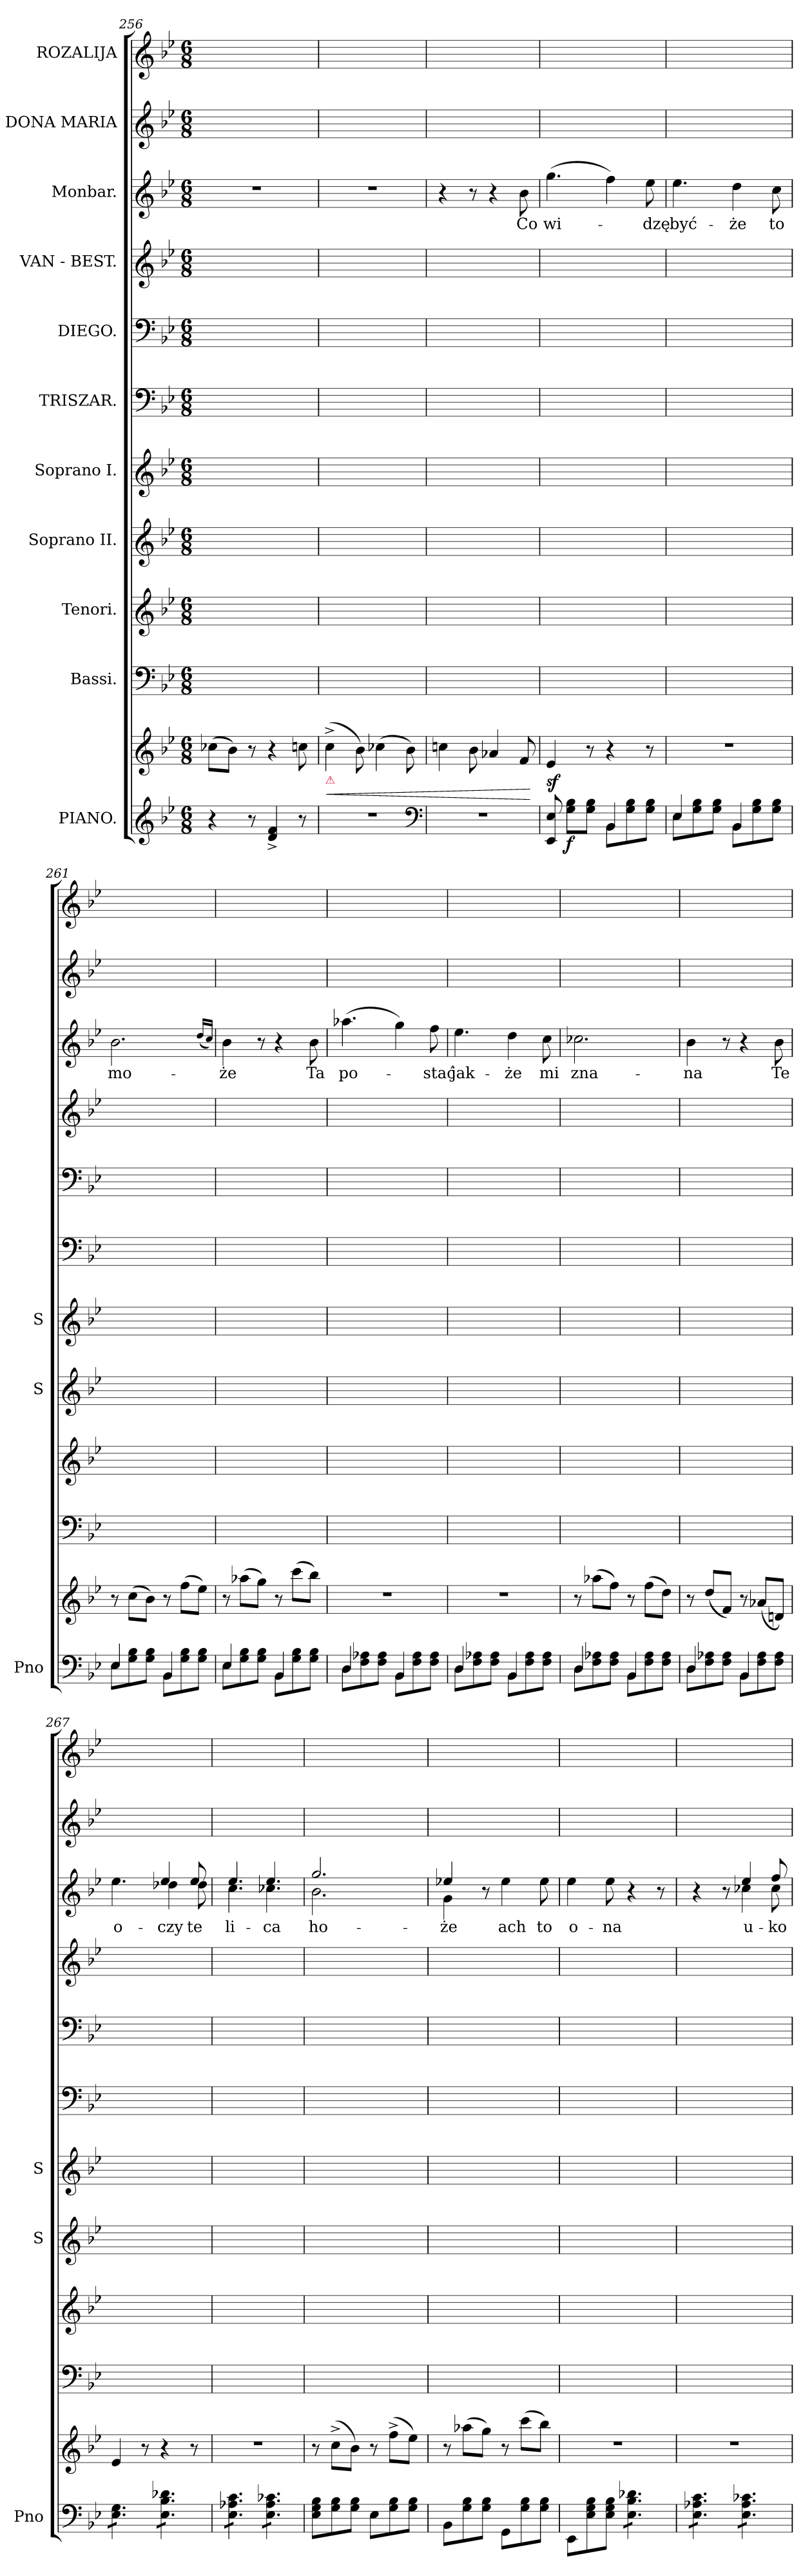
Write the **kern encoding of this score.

**kern	**kern	**dynam	**kern	**kern	**kern	**kern	**kern	**kern	**kern	**kern	**text	**kern	**kern
*part11	*part11	*part11	*part10	*part9	*part8	*part7	*part6	*part5	*part4	*part3	*part3	*part2	*part1
*staff12	*staff11	*staff11/12	*staff10	*staff9	*staff8	*staff7	*staff6	*staff5	*staff4	*staff3	*staff3	*staff2	*staff1
*I"PIANO.	*	*	*I"Bassi.	*I"Tenori.	*I"Soprano II.	*I"Soprano I.	*I"TRISZAR.	*I"DIEGO.	*I"VAN - BEST.	*I"Monbar.	*	*I"DONA MARIA	*I"ROZALIJA
*I'Pno	*	*	*	*	*I'S	*I'S	*	*	*	*	*	*	*
*clefG2	*clefG2	*	*clefF4	*clefG2	*clefG2	*clefG2	*clefF4	*clefF4	*clefG2	*clefG2	*	*clefG2	*clefG2
*	*	*	*	*ITrd8c12	*	*	*	*	*ITrd8c12	*ITrd8c12	*	*	*
*k[b-e-]	*k[b-e-]	*	*k[b-e-]	*k[b-e-]	*k[b-e-]	*k[b-e-]	*k[b-e-]	*k[b-e-]	*k[b-e-]	*k[b-e-]	*	*k[b-e-]	*k[b-e-]
*B-:	*B-:	*	*B-:	*B-:	*B-:	*B-:	*B-:	*B-:	*B-:	*B-:	*	*B-:	*B-:
*M6/8	*M6/8	*	*M6/8	*M6/8	*M6/8	*M6/8	*M6/8	*M6/8	*M6/8	*M6/8	*	*M6/8	*M6/8
=256	=256	=256	=256	=256	=256	=256	=256	=256	=256	=256	=256	=256	=256
4r	(8cc-X\L	.	2.ryy	2.ryy	2.ryy	2.ryy	2.ryy	2.ryy	2.ryy	2.r	.	2.ryy	2.ryy
.	8b-\J)	.	.	.	.	.	.	.	.	.	.	.	.
8r	8r	.	.	.	.	.	.	.	.	.	.	.	.
4d^>/ 4f^>/	4r	.	.	.	.	.	.	.	.	.	.	.	.
8r	8ccn\	.	.	.	.	.	.	.	.	.	.	.	.
=257	=257	=257	=257	=257	=257	=257	=257	=257	=257	=257	=257	=257	=257
!	!LO:TX:b:Bi:color=crimson:t=⚠	!	!	!	!	!	!	!	!	!	!	!	!
2.r	(4cc^<\	<	2.ryy	2.ryy	2.ryy	2.ryy	2.ryy	2.ryy	2.ryy	2.r	.	2.ryy	2.ryy
.	8b-\)	.	.	.	.	.	.	.	.	.	.	.	.
.	(4cc-X\	.	.	.	.	.	.	.	.	.	.	.	.
.	8b-\)	.	.	.	.	.	.	.	.	.	.	.	.
*clefF4	*	*	*	*	*	*	*	*	*	*	*	*	*
=258	=258	=258	=258	=258	=258	=258	=258	=258	=258	=258	=258	=258	=258
2.r	4ccn\	.	2.ryy	2.ryy	2.ryy	2.ryy	2.ryy	2.ryy	2.ryy	4r	.	2.ryy	2.ryy
.	8b-\	.	.	.	.	.	.	.	.	8r	.	.	.
.	4a-X/	.	.	.	.	.	.	.	.	4r	.	.	.
.	8f/	.	.	.	.	.	.	.	.	8B-\	Co	.	.
.	.	[	.	.	.	.	.	.	.	.	.	.	.
=259	=259	=259	=259	=259	=259	=259	=259	=259	=259	=259	=259	=259	=259
*^	*	*	*	*	*	*	*	*	*	*	*	*	*
8ryy	8EE-/ 8E-/	4e-/	sf	2.ryy	2.ryy	2.ryy	2.ryy	2.ryy	2.ryy	2.ryy	(4.g\	wi-	2.ryy	2.ryy
!	!	!	!LO:DY:b=2	!	!	!	!	!	!	!	!	!	!	!
8ryy	8G\ 8B-\L	.	f	.	.	.	.	.	.	.	.	.	.	.
8ryy	8G\ 8B-\J	8r	.	.	.	.	.	.	.	.	.	.	.	.
4BB-/	8BB-\L	4r	.	.	.	.	.	.	.	.	4f\)	.	.	.
.	8G\ 8B-\	.	.	.	.	.	.	.	.	.	.	.	.	.
8ryy	8G\ 8B-\J	8r	.	.	.	.	.	.	.	.	8e-\	-dzę	.	.
=260	=260	=260	=260	=260	=260	=260	=260	=260	=260	=260	=260	=260	=260	=260
4E-/	8E-\L	2.r	.	2.ryy	2.ryy	2.ryy	2.ryy	2.ryy	2.ryy	2.ryy	4.e-\	być-	2.ryy	2.ryy
.	8G\ 8B-\	.	.	.	.	.	.	.	.	.	.	.	.	.
8ryy	8G\ 8B-\J	.	.	.	.	.	.	.	.	.	.	.	.	.
4BB-/	8BB-\L	.	.	.	.	.	.	.	.	.	4d\	-że	.	.
.	8G\ 8B-\	.	.	.	.	.	.	.	.	.	.	.	.	.
8ryy	8G\ 8B-\J	.	.	.	.	.	.	.	.	.	8c\	to	.	.
=261	=261	=261	=261	=261	=261	=261	=261	=261	=261	=261	=261	=261	=261	=261
4E-/	8E-\L	8r	.	2.ryy	2.ryy	2.ryy	2.ryy	2.ryy	2.ryy	2.ryy	2.B-\	mo-	2.ryy	2.ryy
.	8G\ 8B-\	(8cc\L	.	.	.	.	.	.	.	.	.	.	.	.
8ryy	8G\ 8B-\J	8b-\J)	.	.	.	.	.	.	.	.	.	.	.	.
4BB-/	8BB-\L	8r	.	.	.	.	.	.	.	.	.	.	.	.
.	8G\ 8B-\	(8ff\L	.	.	.	.	.	.	.	.	.	.	.	.
8ryy	8G\ 8B-\J	8ee-\J)	.	.	.	.	.	.	.	.	.	.	.	.
.	.	.	.	.	.	.	.	.	.	.	(16qqd/LL	.	.	.
.	.	.	.	.	.	.	.	.	.	.	16qqc/JJ)	.	.	.
=262	=262	=262	=262	=262	=262	=262	=262	=262	=262	=262	=262	=262	=262	=262
4E-/	8E-\L	8r	.	2.ryy	2.ryy	2.ryy	2.ryy	2.ryy	2.ryy	2.ryy	4B-\	-że	2.ryy	2.ryy
.	8G\ 8B-\	(8aa-X\L	.	.	.	.	.	.	.	.	.	.	.	.
8ryy	8G\ 8B-\J	8gg\J)	.	.	.	.	.	.	.	.	8r	.	.	.
4BB-/	8BB-\L	8r	.	.	.	.	.	.	.	.	4r	.	.	.
.	8G\ 8B-\	(8ccc\L	.	.	.	.	.	.	.	.	.	.	.	.
8ryy	8G\ 8B-\J	8bb-\J)	.	.	.	.	.	.	.	.	8B-\	Ta	.	.
=263	=263	=263	=263	=263	=263	=263	=263	=263	=263	=263	=263	=263	=263	=263
4D/	8D\L	2.r	.	2.ryy	2.ryy	2.ryy	2.ryy	2.ryy	2.ryy	2.ryy	(4.a-X\	po-	2.ryy	2.ryy
.	8F\ 8A-X\	.	.	.	.	.	.	.	.	.	.	.	.	.
8ryy	8F\ 8A-\J	.	.	.	.	.	.	.	.	.	.	.	.	.
4BB-/	8BB-\L	.	.	.	.	.	.	.	.	.	4g\)	.	.	.
.	8F\ 8A-\	.	.	.	.	.	.	.	.	.	.	.	.	.
8ryy	8F\ 8A-\J	.	.	.	.	.	.	.	.	.	8f\	-stać	.	.
=264	=264	=264	=264	=264	=264	=264	=264	=264	=264	=264	=264	=264	=264	=264
4D/	8D\L	2.r	.	2.ryy	2.ryy	2.ryy	2.ryy	2.ryy	2.ryy	2.ryy	4.e-\	jak-	2.ryy	2.ryy
.	8F\ 8A-X\	.	.	.	.	.	.	.	.	.	.	.	.	.
8ryy	8F\ 8A-\J	.	.	.	.	.	.	.	.	.	.	.	.	.
4BB-/	8BB-\L	.	.	.	.	.	.	.	.	.	4d\	-że	.	.
.	8F\ 8A-\	.	.	.	.	.	.	.	.	.	.	.	.	.
8ryy	8F\ 8A-\J	.	.	.	.	.	.	.	.	.	8c\	mi	.	.
=265	=265	=265	=265	=265	=265	=265	=265	=265	=265	=265	=265	=265	=265	=265
4D/	8D\L	8r	.	2.ryy	2.ryy	2.ryy	2.ryy	2.ryy	2.ryy	2.ryy	2.c-X\	zna-	2.ryy	2.ryy
.	8F\ 8A-X\	(8aa-X\L	.	.	.	.	.	.	.	.	.	.	.	.
8ryy	8F\ 8A-\J	8ff\J)	.	.	.	.	.	.	.	.	.	.	.	.
4BB-/	8BB-\L	8r	.	.	.	.	.	.	.	.	.	.	.	.
.	8F\ 8A-\	(8ff\L	.	.	.	.	.	.	.	.	.	.	.	.
8ryy	8F\ 8A-\J	8dd\J)	.	.	.	.	.	.	.	.	.	.	.	.
=266	=266	=266	=266	=266	=266	=266	=266	=266	=266	=266	=266	=266	=266	=266
4D/	8D\L	8r	.	2.ryy	2.ryy	2.ryy	2.ryy	2.ryy	2.ryy	2.ryy	4B-\	-na	2.ryy	2.ryy
.	8F\ 8A-X\	(8dd/L	.	.	.	.	.	.	.	.	.	.	.	.
8ryy	8F\ 8A-\J	8f/J)	.	.	.	.	.	.	.	.	8r	.	.	.
4BB-/	8BB-\L	8r	.	.	.	.	.	.	.	.	4r	.	.	.
.	8F\ 8A-\	(8a-X/L	.	.	.	.	.	.	.	.	.	.	.	.
8ryy	8F\ 8A-\J	8dn/J)	.	.	.	.	.	.	.	.	8B-\	Te	.	.
*v	*v	*	*	*	*	*	*	*	*	*	*	*	*	*
=267	=267	=267	=267	=267	=267	=267	=267	=267	=267	=267	=267	=267	=267
*	*	*	*	*	*	*	*	*	*	*^	*	*	*
*tremolo	*	*	*	*	*	*	*	*	*	*	*	*	*	*
8E-\ 8G\L	4e-/	.	2.ryy	2.ryy	2.ryy	2.ryy	2.ryy	2.ryy	2.ryy	4.e-\	4.ryy	o-	2.ryy	2.ryy
8E-\ 8G\	.	.	.	.	.	.	.	.	.	.	.	.	.	.
8E-\ 8G\J	8r	.	.	.	.	.	.	.	.	.	.	.	.	.
8E-\ 8B-\ 8d-X\L	4r	.	.	.	.	.	.	.	.	4e-/	4d-X\	-czy	.	.
8E-\ 8B-\ 8d-X\	.	.	.	.	.	.	.	.	.	.	.	.	.	.
8E-\ 8B-\ 8d-X\J	8r	.	.	.	.	.	.	.	.	8e-/	8d-\	te	.	.
=268	=268	=268	=268	=268	=268	=268	=268	=268	=268	=268	=268	=268	=268	=268
8E-\ 8A-X\ 8c\L	2.r	.	2.ryy	2.ryy	2.ryy	2.ryy	2.ryy	2.ryy	2.ryy	4.e-/	4.c\	li-	2.ryy	2.ryy
8E-\ 8A-X\ 8c\	.	.	.	.	.	.	.	.	.	.	.	.	.	.
8E-\ 8A-X\ 8c\J	.	.	.	.	.	.	.	.	.	.	.	.	.	.
8E-\ 8A-\ 8c-X\L	.	.	.	.	.	.	.	.	.	4.e-/	4.c-X\	-ca	.	.
8E-\ 8A-\ 8c-X\	.	.	.	.	.	.	.	.	.	.	.	.	.	.
8E-\ 8A-\ 8c-X\J	.	.	.	.	.	.	.	.	.	.	.	.	.	.
*Xtremolo	*	*	*	*	*	*	*	*	*	*	*	*	*	*
=269	=269	=269	=269	=269	=269	=269	=269	=269	=269	=269	=269	=269	=269	=269
8E-\ 8G\ 8B-\L	8r	.	2.ryy	2.ryy	2.ryy	2.ryy	2.ryy	2.ryy	2.ryy	2.g/	2.B-\	ho-	2.ryy	2.ryy
8G\ 8B-\	(8cc^<\L	.	.	.	.	.	.	.	.	.	.	.	.	.
8G\ 8B-\J	8b-\J)	.	.	.	.	.	.	.	.	.	.	.	.	.
8E-\L	8r	.	.	.	.	.	.	.	.	.	.	.	.	.
8G\ 8B-\	(8ff^<\L	.	.	.	.	.	.	.	.	.	.	.	.	.
8G\ 8B-\J	8ee-\J)	.	.	.	.	.	.	.	.	.	.	.	.	.
=270	=270	=270	=270	=270	=270	=270	=270	=270	=270	=270	=270	=270	=270	=270
8BB-\L	8r	.	2.ryy	2.ryy	2.ryy	2.ryy	2.ryy	2.ryy	2.ryy	4e-X/	4G\	-że	2.ryy	2.ryy
8G\ 8B-\	(8aa-X\L	.	.	.	.	.	.	.	.	.	.	.	.	.
8G\ 8B-\J	8gg\J)	.	.	.	.	.	.	.	.	8r	8ryy	.	.	.
8GG\L	8r	.	.	.	.	.	.	.	.	4e-\	4.ryy	ach	.	.
8G\ 8B-\	(8ccc\L	.	.	.	.	.	.	.	.	.	.	.	.	.
8G\ 8B-\J	8bb-\J)	.	.	.	.	.	.	.	.	8e-\	.	to	.	.
*	*	*	*	*	*	*	*	*	*	*v	*v	*	*	*
=271	=271	=271	=271	=271	=271	=271	=271	=271	=271	=271	=271	=271	=271
8EE-\L	2.r	.	2.ryy	2.ryy	2.ryy	2.ryy	2.ryy	2.ryy	2.ryy	4e-\	o-	2.ryy	2.ryy
8E-\ 8G\ 8B-\	.	.	.	.	.	.	.	.	.	.	.	.	.
8E-\ 8G\ 8B-\J	.	.	.	.	.	.	.	.	.	8e-\	-na	.	.
*tremolo	*	*	*	*	*	*	*	*	*	*	*	*	*
8E-\ 8B-\ 8d-X\L	.	.	.	.	.	.	.	.	.	4r	.	.	.
8E-\ 8B-\ 8d-X\	.	.	.	.	.	.	.	.	.	.	.	.	.
8E-\ 8B-\ 8d-X\J	.	.	.	.	.	.	.	.	.	8r	.	.	.
=272	=272	=272	=272	=272	=272	=272	=272	=272	=272	=272	=272	=272	=272
*	*	*	*	*	*	*	*	*	*	*^	*	*	*
8E-\ 8A-X\ 8c\L	2.r	.	2.ryy	2.ryy	2.ryy	2.ryy	2.ryy	2.ryy	2.ryy	4r	4ryy	.	2.ryy	2.ryy
8E-\ 8A-X\ 8c\	.	.	.	.	.	.	.	.	.	.	.	.	.	.
8E-\ 8A-X\ 8c\J	.	.	.	.	.	.	.	.	.	8r	8ryy	.	.	.
8E-\ 8A-\ 8c-X\L	.	.	.	.	.	.	.	.	.	4e-/	4c-X\	u-	.	.
8E-\ 8A-\ 8c-X\	.	.	.	.	.	.	.	.	.	.	.	.	.	.
8E-\ 8A-\ 8c-X\J	.	.	.	.	.	.	.	.	.	8f/	8c-\	-ko-	.	.
*Xtremolo	*	*	*	*	*	*	*	*	*	*	*	*	*	*
*	*	*	*	*	*	*	*	*	*	*v	*v	*	*	*
=	=	=	=	=	=	=	=	=	=	=	=	=	=
*-	*-	*-	*-	*-	*-	*-	*-	*-	*-	*-	*-	*-	*-
